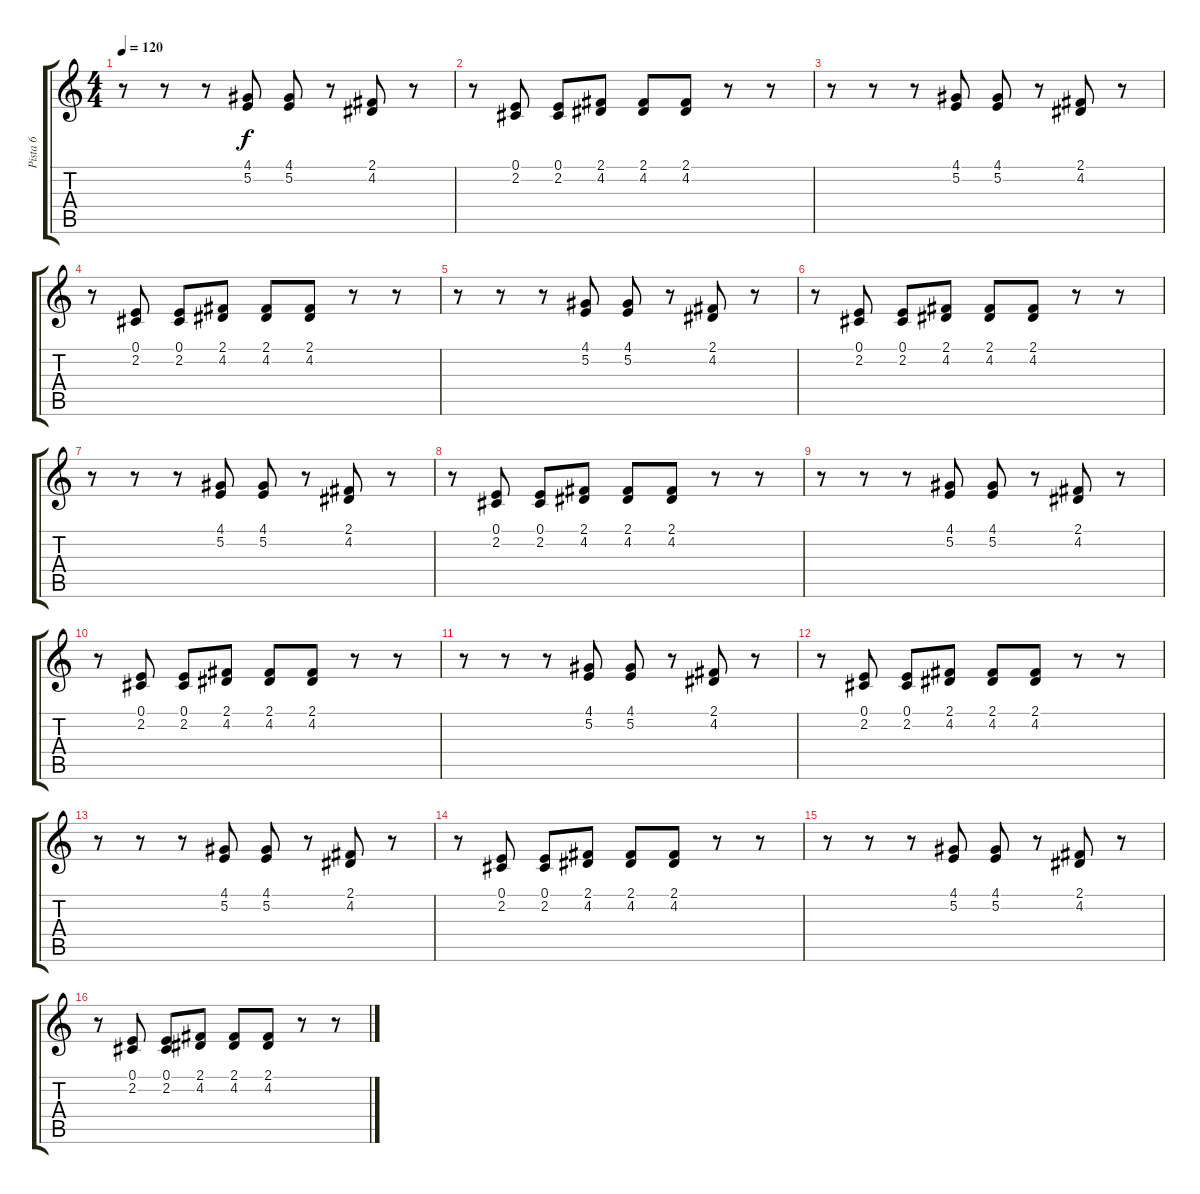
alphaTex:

\track ("Pista 6" "Pista 6") {instrument synthbrass1}
\staff {score tabs}
\tuning (E4 B3 G3 D3 A2 E2) {hide}
\ts (4 4)
\tempo 120
\clef g2
\ks c
r.8{dy f} r.8 r.8 (4.1 5.2).8 (4.1 5.2).8 r.8 (2.1 4.2).8 r.8 |
r.8 (0.1 2.2).8 (0.1 2.2).8 (2.1 4.2).8 (2.1 4.2).8 (2.1 4.2).8 r.8 r.8 |
r.8 r.8 r.8 (4.1 5.2).8 (4.1 5.2).8 r.8 (2.1 4.2).8 r.8 |
r.8 (0.1 2.2).8 (0.1 2.2).8 (2.1 4.2).8 (2.1 4.2).8 (2.1 4.2).8 r.8 r.8 |
r.8 r.8 r.8 (4.1 5.2).8 (4.1 5.2).8 r.8 (2.1 4.2).8 r.8 |
r.8 (0.1 2.2).8 (0.1 2.2).8 (2.1 4.2).8 (2.1 4.2).8 (2.1 4.2).8 r.8 r.8 |
r.8 r.8 r.8 (4.1 5.2).8 (4.1 5.2).8 r.8 (2.1 4.2).8 r.8 |
r.8 (0.1 2.2).8 (0.1 2.2).8 (2.1 4.2).8 (2.1 4.2).8 (2.1 4.2).8 r.8 r.8 |
r.8 r.8 r.8 (4.1 5.2).8 (4.1 5.2).8 r.8 (2.1 4.2).8 r.8 |
r.8 (0.1 2.2).8 (0.1 2.2).8 (2.1 4.2).8 (2.1 4.2).8 (2.1 4.2).8 r.8 r.8 |
r.8 r.8 r.8 (4.1 5.2).8 (4.1 5.2).8 r.8 (2.1 4.2).8 r.8 |
r.8 (0.1 2.2).8 (0.1 2.2).8 (2.1 4.2).8 (2.1 4.2).8 (2.1 4.2).8 r.8 r.8 |
r.8 r.8 r.8 (4.1 5.2).8 (4.1 5.2).8 r.8 (2.1 4.2).8 r.8 |
r.8 (0.1 2.2).8 (0.1 2.2).8 (2.1 4.2).8 (2.1 4.2).8 (2.1 4.2).8 r.8 r.8 |
r.8 r.8 r.8 (4.1 5.2).8 (4.1 5.2).8 r.8 (2.1 4.2).8 r.8 |
r.8 (0.1 2.2).8 (0.1 2.2).8 (2.1 4.2).8 (2.1 4.2).8 (2.1 4.2).8 r.8 r.8
